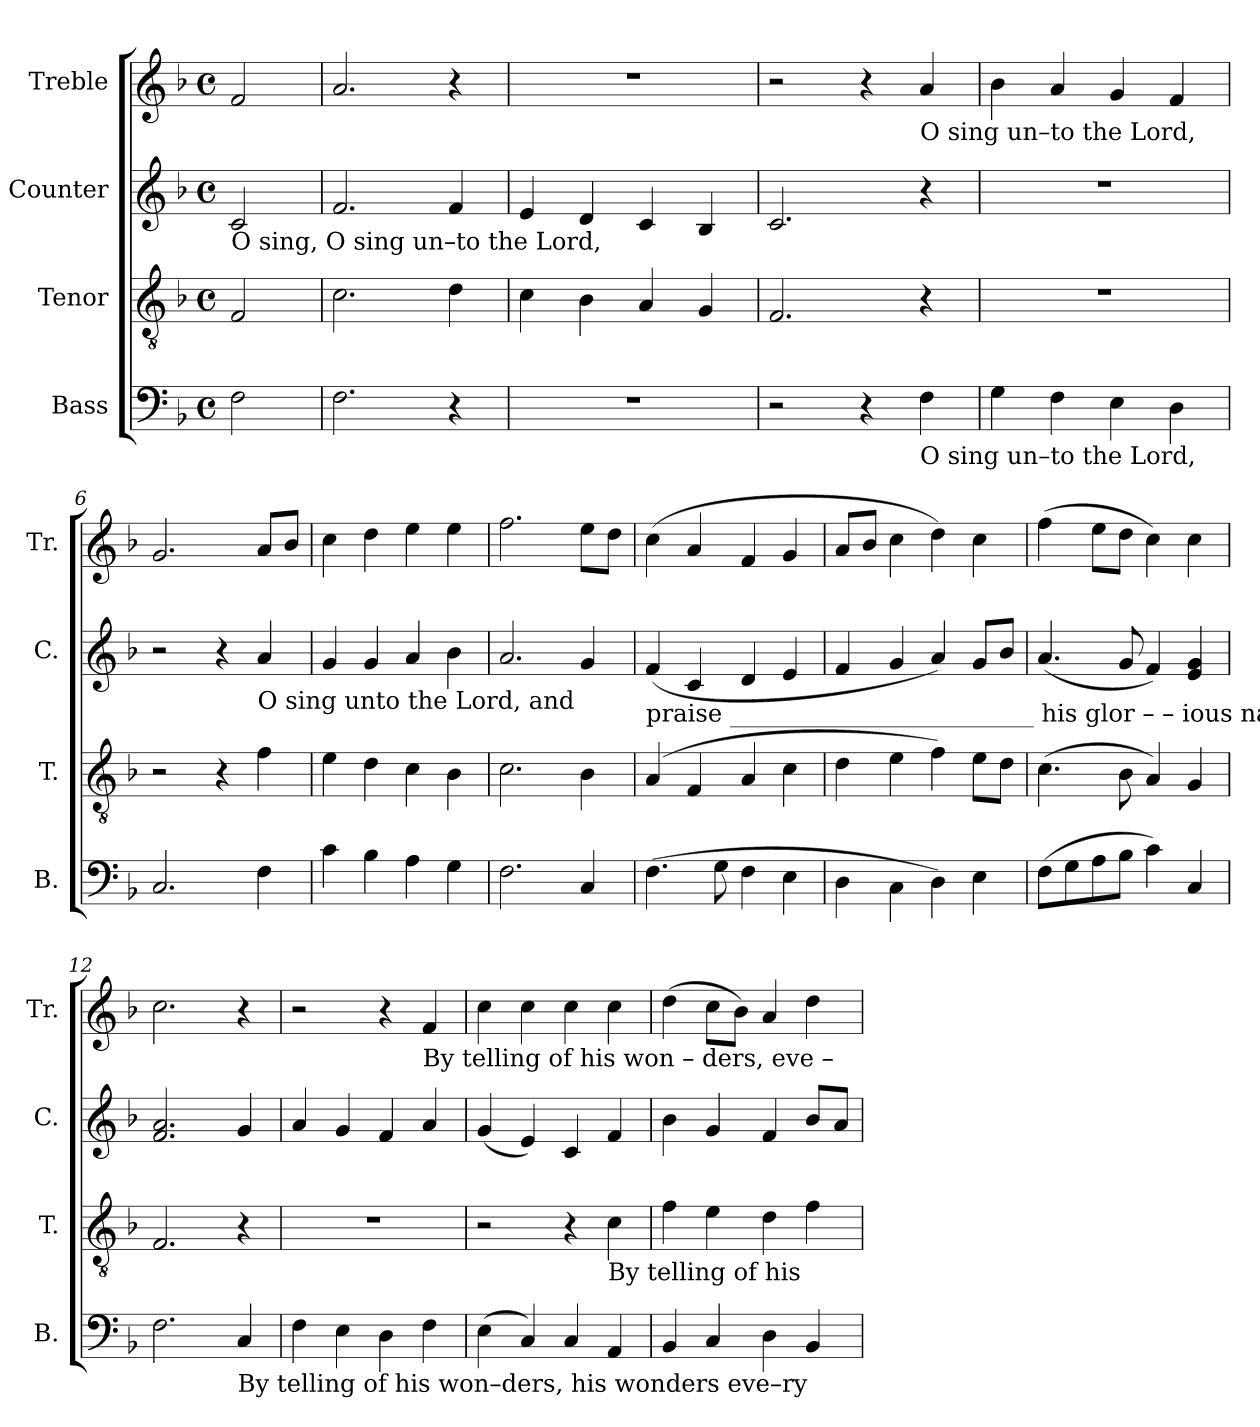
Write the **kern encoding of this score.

**kern	**kern	**kern	**kern
*part4	*part3	*part2	*part1
*staff4	*staff3	*staff2	*staff1
*I"Bass	*I"Tenor	*I"Counter	*I"Treble
*I'B.	*I'T.	*I'C.	*I'Tr.
*clefF4	*clefGv2	*clefG2	*clefG2
*k[b-]	*k[b-]	*k[b-]	*k[b-]
*M4/4	*M4/4	*M4/4	*M4/4
*met(c)	*met(c)	*met(c)	*met(c)
*MM120	*MM120	*MM120	*MM120
=1	=1	=1	=1
!	!	!LO:TX:b:t=O     sing,       O     sing un–to   the   Lord,	!
2F\	2F/	2c/	2f/
=2	=2	=2	=2
2.F\	2.c\	2.f/	2.a/
4r	4d\	4f/	4r
=3	=3	=3	=3
1r	4c\	4e/	1r
.	4B-\	4d/	.
.	4A/	4c/	.
.	4G/	4B-/	.
=4	=4	=4	=4
2r	2.F/	2.c/	2r
4r	.	.	4r
!	!	!	!LO:TX:b:t=O    sing  un–to  the  Lord,
!LO:TX:b:t=O    sing  un–to  the  Lord,	!	!	!
4F\	4r	4r	4a/
=5	=5	=5	=5
4G\	1r	1r	4b-\
4F\	.	.	4a/
4E\	.	.	4g/
4D\	.	.	4f/
=6	=6	=6	=6
2.C/	2r	2r	2.g/
.	4r	4r	.
!	!	!LO:TX:b:t=O         sing  unto  the   Lord,    and	!
4F\	4f\	4a/	8a/L
.	.	.	8b-/J
=7	=7	=7	=7
4c\	4e\	4g/	4cc\
4B-\	4d\	4g/	4dd\
4A\	4c\	4a/	4ee\
4G\	4B-\	4b-\	4ee\
=8	=8	=8	=8
2.F\	2.c\	2.a/	2.ff\
4C/	4B-\	4g/	8ee\L
.	.	.	8dd\J
!!LO:LB:g=z
=9	=9	=9	=9
!	!	!LO:TX:b:t=praise _________________________ his       glor    –      –      ious   name  By  telling  of  his   won–ders, his wonders  eve–ry	!
(4.F\	(4A/	(4f/	(4cc\
.	4F/	4c/	4a/
8G\	.	.	.
4F\	4A/	4d/	4f/
4E\	4c\	4e/	4g/
=10	=10	=10	=10
4D\	4d\	4f/	8a/L
.	.	.	8b-/J
4C\	4e\	4g/	4cc\
4D\)	4f\)	4a/)	4dd\)
4E\	8e\L	8g/L	4cc\
.	8d\J	8b-/J	.
=11	=11	=11	=11
(8F\L	(4.c\	(4.a/	(4ff\
8G\	.	.	.
8A\	.	.	8ee\L
8B-\J	8B-\	8g/	8dd\J
4c\)	4A/)	4f/)	4cc\)
4C/	4G/	4e/ 4g/	4cc\
=12	=12	=12	=12
2.F\	2.F/	2.f/ 2.a/	2.cc\
!LO:TX:b:t=By  telling  of  his   won–ders, his wonders  eve–ry	!	!	!
4C/	4r	4g/	4r
=13	=13	=13	=13
4F\	1r	4a/	2r
4E\	.	4g/	.
4D\	.	4f/	4r
!	!	!	!LO:TX:b:t=By  telling  of   his   won   –  ders, eve –
4F\	.	4a/	4f/
=14	=14	=14	=14
(4E\	2r	(4g/	4cc\
4C/)	.	4e/)	4cc\
4C/	4r	4c/	4cc\
!	!LO:TX:b:t=By    telling     of    his	!	!
4AA/	4c\	4f/	4cc\
=15	=15	=15	=15
4BB-/	4f\	4b-\	(4dd\
4C/	4e\	4g/	8cc\L
.	.	.	8b-\J)
4D\	4d\	4f/	4a/
4BB-/	4f\	8b-/L	4dd\
.	.	8a/J	.
=	=	=	=
*-	*-	*-	*-
